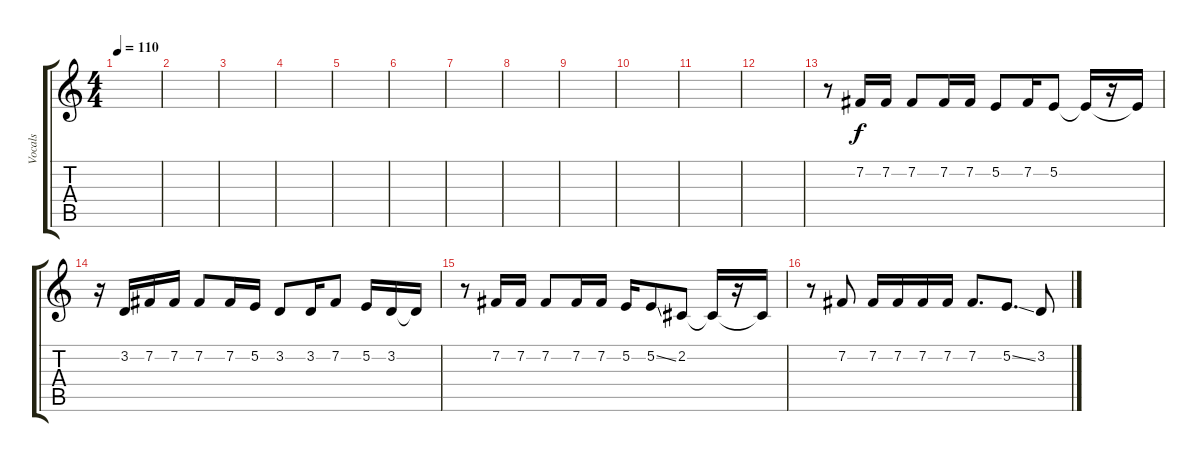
\track ("Vocals" "Vocals") {instrument tenorsax}
\staff {score tabs}
\tuning (E4 B3 G3 D3 A2 E2) {hide}
\ts (4 4)
\tempo 110
\clef g2
\ks c
|
|
|
|
|
|
|
|
|
|
|
|
r.8 7.2.16 7.2.16 7.2.8 7.2.16 7.2.16 5.2.8 7.2.16 5.2.8 5.2{t}.16 r.16 5.2{t}.16 |
r.16 3.2.16 7.2.16 7.2.16 7.2.8 7.2.16 5.2.16 3.2.8 3.2.16 7.2.8 5.2.16 3.2.16 3.2{t}.16 |
r.8 7.2.16 7.2.16 7.2.8 7.2.16 7.2.16 5.2.16 5.2{ss}.8 2.2.8 2.2{t}.16 r.16 2.2{t}.16 |
r.8 7.2.8 7.2.16 7.2.16 7.2.16 7.2.16 7.2.8{d} 5.2{ss}.8{d} 3.2.8
